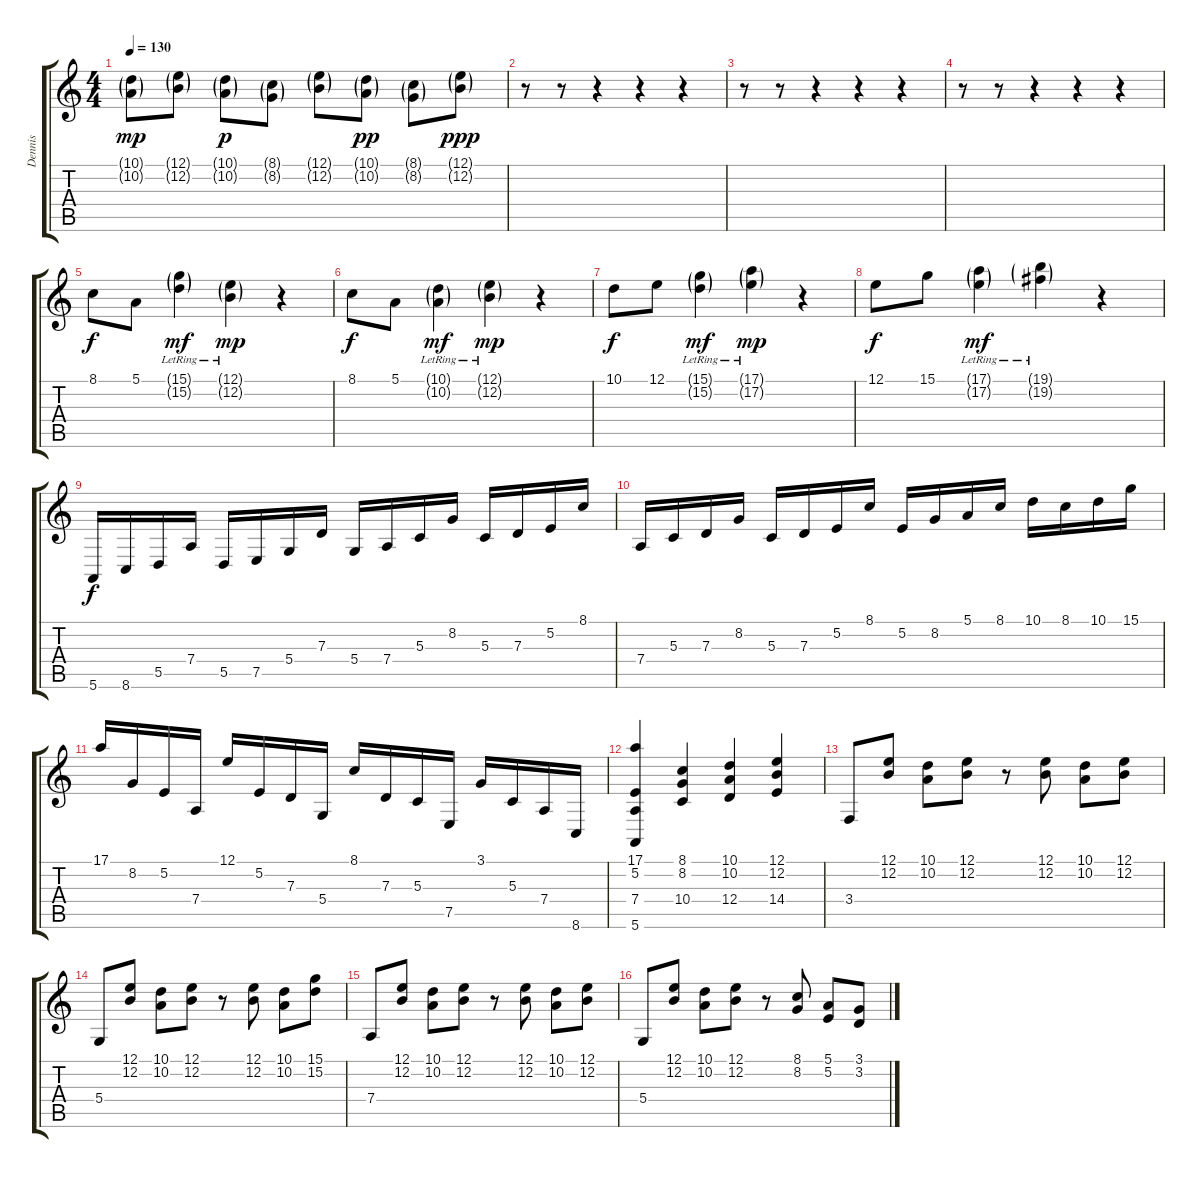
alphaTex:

\track ("Dennis" "Dennis") {instrument orchestralharp}
\staff {score tabs}
\tuning (E4 B3 G3 D3 A2 E2) {hide}
\ts (4 4)
\tempo 130
\clef g2
\ks c
(10.1{g} 10.2{g}).8{dy mp} (12.1{g} 12.2{g}).8 (10.1{g} 10.2{g}).8{dy p} (8.1{g} 8.2{g}).8 (12.1{g} 12.2{g}).8 (10.1{g} 10.2{g}).8{dy pp} (8.1{g} 8.2{g}).8 (12.1{g} 12.2{g}).8{dy ppp} |
r.8 r.8 r.4 r.4 r.4 |
r.8 r.8 r.4 r.4 r.4 |
r.8 r.8 r.4 r.4 r.4 |
8.1.8{dy f} 5.1.8 (15.1{g lr} 15.2{g lr}).4{dy mf} (12.1{g lr} 12.2{g lr}).4{dy mp} r.4 |
8.1.8{dy f} 5.1.8 (10.1{g lr} 10.2{g lr}).4{dy mf} (12.1{g lr} 12.2{g lr}).4{dy mp} r.4 |
10.1.8{dy f} 12.1.8 (15.1{g lr} 15.2{g lr}).4{dy mf} (17.1{g lr} 17.2{g lr}).4{dy mp} r.4 |
12.1.8{dy f} 15.1.8 (17.1{g lr} 17.2{g lr}).4{dy mf} (19.1{g lr} 19.2{g lr}).4 r.4 |
5.6.16{dy f volume 11} 8.6.16 5.5.16 7.4.16 5.5.16 7.5.16 5.4.16 7.3.16 5.4.16 7.4.16 5.3.16 8.2.16 5.3.16 7.3.16 5.2.16 8.1.16 |
7.4.16 5.3.16 7.3.16 8.2.16 5.3.16 7.3.16 5.2.16 8.1.16 5.2.16 8.2.16 5.1.16 8.1.16 10.1.16 8.1.16 10.1.16 15.1.16 |
17.1.16 8.2.16 5.2.16 7.4.16 12.1.16 5.2.16 7.3.16 5.4.16 8.1.16 7.3.16 5.3.16 7.5.16 3.1.16 5.3.16 7.4.16 8.6.16 |
(17.1 5.2 7.4 5.6).4 (8.1 8.2 10.4).4 (10.1 10.2 12.4).4 (12.1 12.2 14.4).4 |
3.4.8 (12.1 12.2).8 (10.1 10.2).8 (12.1 12.2).8 r.8 (12.1 12.2).8 (10.1 10.2).8 (12.1 12.2).8 |
5.4.8 (12.1 12.2).8 (10.1 10.2).8 (12.1 12.2).8 r.8 (12.1 12.2).8 (10.1 10.2).8 (15.1 15.2).8 |
7.4.8 (12.1 12.2).8 (10.1 10.2).8 (12.1 12.2).8 r.8 (12.1 12.2).8 (10.1 10.2).8 (12.1 12.2).8 |
5.4.8 (12.1 12.2).8 (10.1 10.2).8 (12.1 12.2).8 r.8 (8.1 8.2).8 (5.1 5.2).8 (3.1 3.2).8
